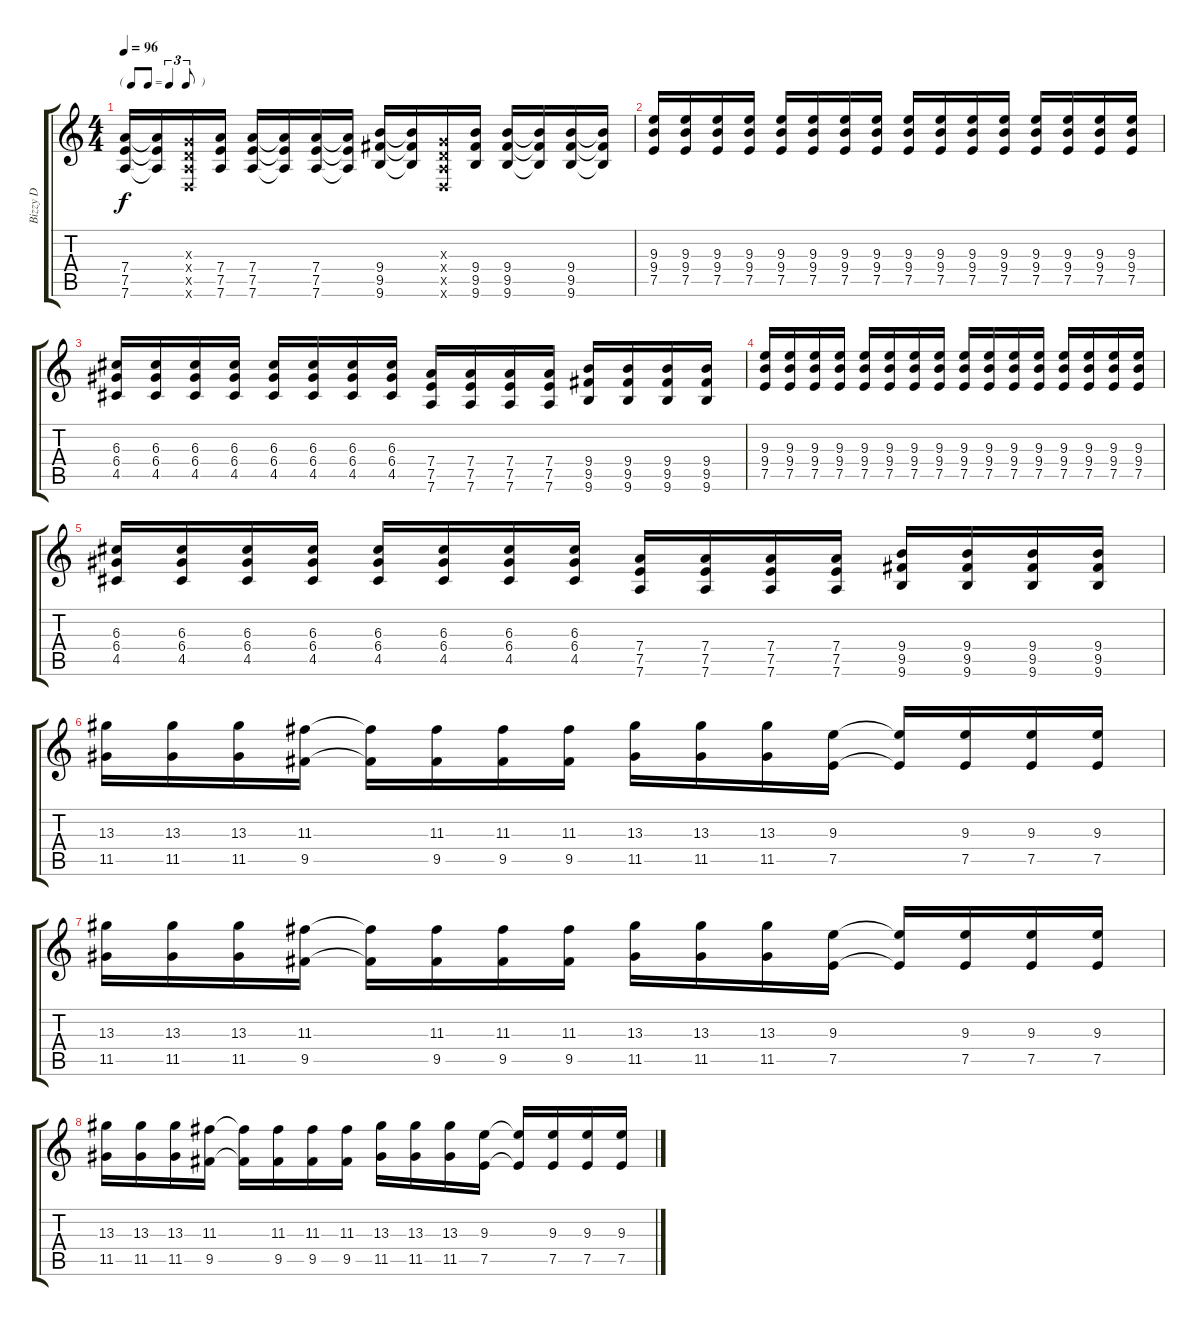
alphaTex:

\track ("Bizzy D" "Bizzy D") {instrument distortionguitar}
\staff {score tabs}
\tuning (E4 B3 G3 D3 A2 D2) {hide}
\ts (4 4)
\tf triplet8th
\tempo 96
\clef g2
\ks c
(7.4 7.5 7.6).16{dy f} (7.4{t} 7.5{t} 7.6{t}).16 (0.3{x} 0.4{x} 0.5{x} 0.6{x}).16 (7.4 7.5 7.6).16 (7.4 7.5 7.6).16 (7.4{t} 7.5{t} 7.6{t}).16 (7.4 7.5 7.6).16 (7.4{t} 7.5{t} 7.6{t}).16 (9.4 9.5 9.6).16 (9.4{t} 9.5{t} 9.6{t}).16 (0.3{x} 0.4{x} 0.5{x} 0.6{x}).16 (9.4 9.5 9.6).16 (9.4 9.5 9.6).16 (9.4{t} 9.5{t} 9.6{t}).16 (9.4 9.5 9.6).16 (9.4{t} 9.5{t} 9.6{t}).16 |
(9.3 9.4 7.5).16 (9.3 9.4 7.5).16 (9.3 9.4 7.5).16 (9.3 9.4 7.5).16 (9.3 9.4 7.5).16 (9.3 9.4 7.5).16 (9.3 9.4 7.5).16 (9.3 9.4 7.5).16 (9.3 9.4 7.5).16 (9.3 9.4 7.5).16 (9.3 9.4 7.5).16 (9.3 9.4 7.5).16 (9.3 9.4 7.5).16 (9.3 9.4 7.5).16 (9.3 9.4 7.5).16 (9.3 9.4 7.5).16 |
(6.3 6.4 4.5).16 (6.3 6.4 4.5).16 (6.3 6.4 4.5).16 (6.3 6.4 4.5).16 (6.3 6.4 4.5).16 (6.3 6.4 4.5).16 (6.3 6.4 4.5).16 (6.3 6.4 4.5).16 (7.4 7.5 7.6).16 (7.4 7.5 7.6).16 (7.4 7.5 7.6).16 (7.4 7.5 7.6).16 (9.4 9.5 9.6).16 (9.4 9.5 9.6).16 (9.4 9.5 9.6).16 (9.4 9.5 9.6).16 |
(9.3 9.4 7.5).16 (9.3 9.4 7.5).16 (9.3 9.4 7.5).16 (9.3 9.4 7.5).16 (9.3 9.4 7.5).16 (9.3 9.4 7.5).16 (9.3 9.4 7.5).16 (9.3 9.4 7.5).16 (9.3 9.4 7.5).16 (9.3 9.4 7.5).16 (9.3 9.4 7.5).16 (9.3 9.4 7.5).16 (9.3 9.4 7.5).16 (9.3 9.4 7.5).16 (9.3 9.4 7.5).16 (9.3 9.4 7.5).16 |
(6.3 6.4 4.5).16 (6.3 6.4 4.5).16 (6.3 6.4 4.5).16 (6.3 6.4 4.5).16 (6.3 6.4 4.5).16 (6.3 6.4 4.5).16 (6.3 6.4 4.5).16 (6.3 6.4 4.5).16 (7.4 7.5 7.6).16 (7.4 7.5 7.6).16 (7.4 7.5 7.6).16 (7.4 7.5 7.6).16 (9.4 9.5 9.6).16 (9.4 9.5 9.6).16 (9.4 9.5 9.6).16 (9.4 9.5 9.6).16 |
(13.3 11.5).16 (13.3 11.5).16 (13.3 11.5).16 (11.3 9.5).16 (11.3{t} 9.5{t}).16 (11.3 9.5).16 (11.3 9.5).16 (11.3 9.5).16 (13.3 11.5).16 (13.3 11.5).16 (13.3 11.5).16 (9.3 7.5).16 (9.3{t} 7.5{t}).16 (9.3 7.5).16 (9.3 7.5).16 (9.3 7.5).16 |
(13.3 11.5).16 (13.3 11.5).16 (13.3 11.5).16 (11.3 9.5).16 (11.3{t} 9.5{t}).16 (11.3 9.5).16 (11.3 9.5).16 (11.3 9.5).16 (13.3 11.5).16 (13.3 11.5).16 (13.3 11.5).16 (9.3 7.5).16 (9.3{t} 7.5{t}).16 (9.3 7.5).16 (9.3 7.5).16 (9.3 7.5).16 |
(13.3 11.5).16 (13.3 11.5).16 (13.3 11.5).16 (11.3 9.5).16 (11.3{t} 9.5{t}).16 (11.3 9.5).16 (11.3 9.5).16 (11.3 9.5).16 (13.3 11.5).16 (13.3 11.5).16 (13.3 11.5).16 (9.3 7.5).16 (9.3{t} 7.5{t}).16 (9.3 7.5).16 (9.3 7.5).16 (9.3 7.5).16
